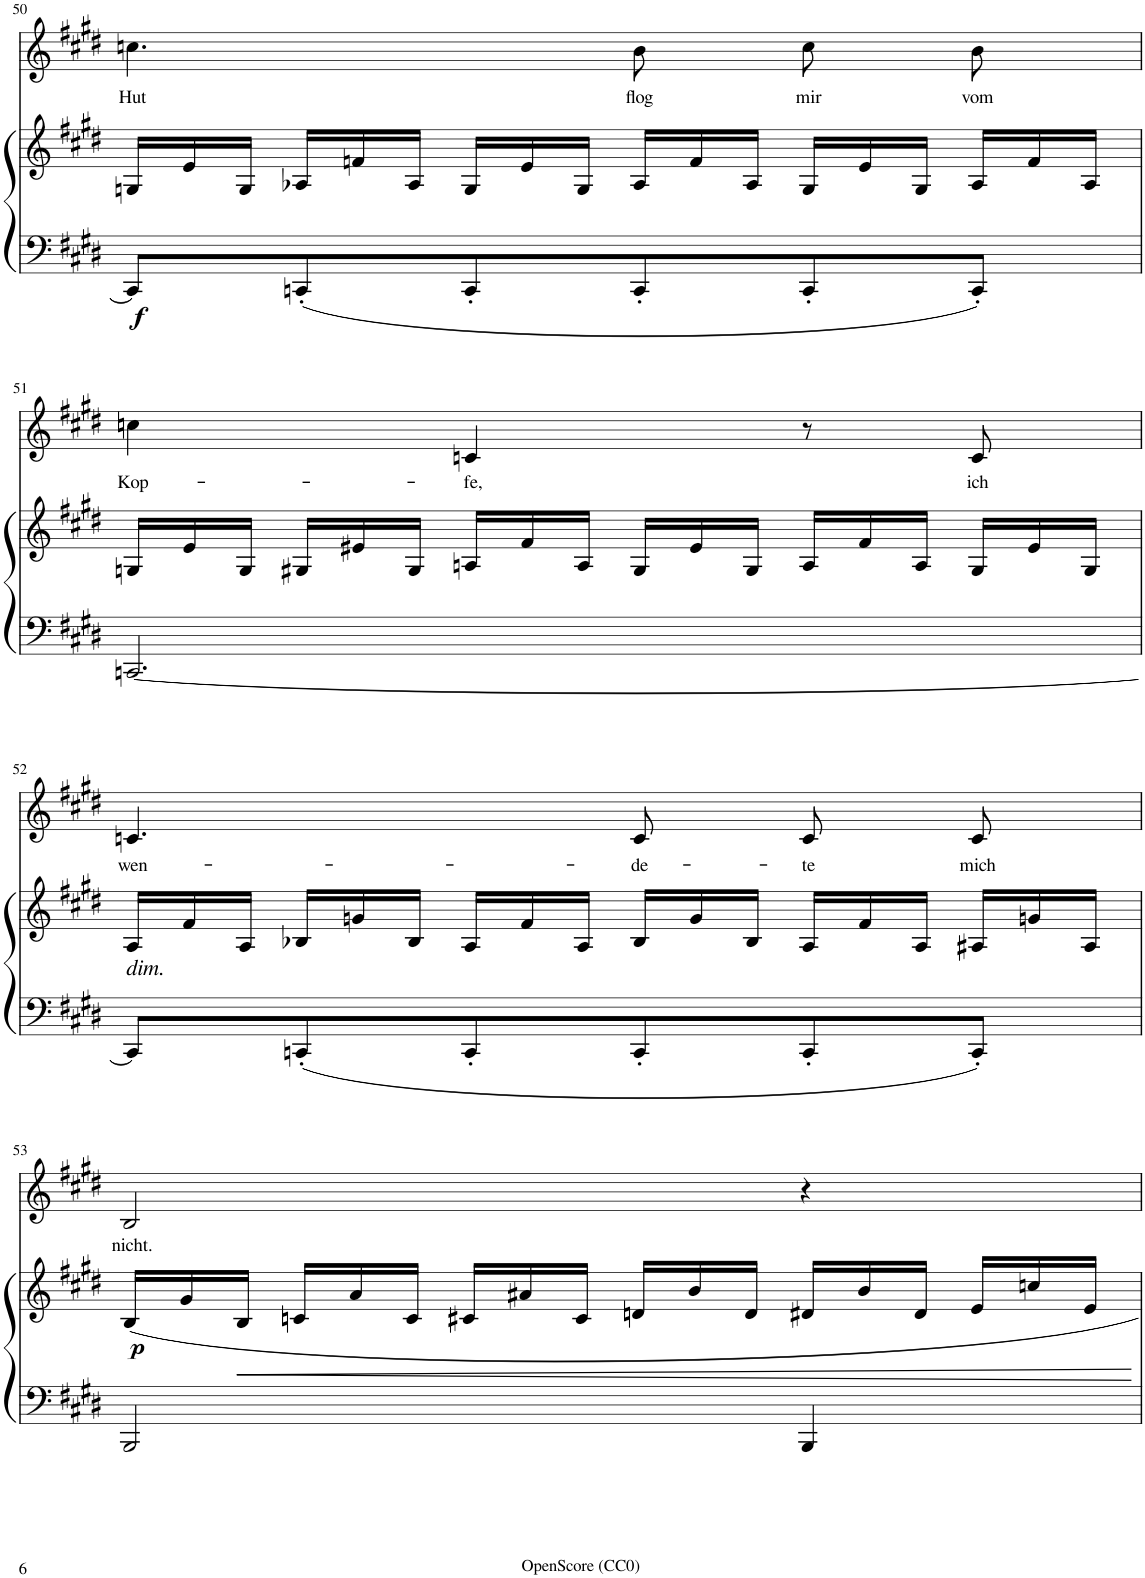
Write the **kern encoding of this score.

**kern	**kern	**dynam	**kern	**text
*part2	*part2	*part2	*part1	*part1
*staff3	*staff2	*staff2/3	*staff1	*staff1
*I"Pianoforte	*	*	*I"Singstimme Voice	*
*I'Pno	*	*	*	*
!!LO:PB:g=z
*clefF4	*clefG2	*	*clefG2	*
*k[f#c#g#d#]	*k[f#c#g#d#]	*	*k[f#c#g#d#]	*
*M3/4	*M3/4	*	*M3/4	*
*	*Xtuplet	*	*	*
=50	=50	=50	=50	=50
!	!	!LO:DY:b=2	!	!LO:LY:b
8CC/L]	24Gn/LL	f	4.ccn\	Hut
.	24e/	.	.	.
.	24G/JJ	.	.	.
8CCn'/	24A-X/LL	.	.	.
.	24fn/	.	.	.
.	24A-/JJ	.	.	.
8CC'/	24G/LL	.	.	.
.	24e/	.	.	.
.	24G/JJ	.	.	.
!	!	!	!	!LO:LY:b
8CC'/	24A-/LL	.	8b\	flog
.	24f/	.	.	.
.	24A-/JJ	.	.	.
!	!	!	!	!LO:LY:b
8CC'/	24G/LL	.	8cc\L	mir
.	24e/	.	.	.
.	24G/JJ	.	.	.
!	!	!	!	!LO:LY:b
8CC'/J	24A-/LL	.	8b\J	vom
.	24f/	.	.	.
.	24A-/JJ	.	.	.
!!LO:LB:g=z
=51	=51	=51	=51	=51
!	!	!	!	!LO:LY:b
[2.CCn/	24Gn/LL	.	4ccn\	Kop-
.	24e/	.	.	.
.	24G/JJ	.	.	.
.	24G#X/LL	.	.	.
.	24e#X/	.	.	.
.	24G#/JJ	.	.	.
!	!	!	!	!LO:LY:b
.	24An/LL	.	4cn/	-fe,
.	24f#/	.	.	.
.	24A/JJ	.	.	.
.	24G#/LL	.	.	.
.	24e#/	.	.	.
.	24G#/JJ	.	.	.
.	24A/LL	.	8r	.
.	24f#/	.	.	.
.	24A/JJ	.	.	.
!	!	!	!	!LO:LY:b
.	24G#/LL	.	8c/	ich
.	24e#/	.	.	.
.	24G#/JJ	.	.	.
!!LO:LB:g=z
=52	=52	=52	=52	=52
!	!LO:TX:b:i:t=dim.	!	!	!
!	!	!	!	!LO:LY:b
8CC/L]	24A/LL	.	4.cn/	wen-
.	24f#/	.	.	.
.	24A/JJ	.	.	.
8CCn'/	24B-X/LL	.	.	.
.	24gn/	.	.	.
.	24B-/JJ	.	.	.
8CC'/	24A/LL	.	.	.
.	24f#/	.	.	.
.	24A/JJ	.	.	.
!	!	!	!	!LO:LY:b
8CC'/	24B-/LL	.	8c/	-de-
.	24g/	.	.	.
.	24B-/JJ	.	.	.
!	!	!	!	!LO:LY:b
8CC'/	24A/LL	.	8c/L	-te
.	24f#/	.	.	.
.	24A/JJ	.	.	.
!	!	!	!	!LO:LY:b
8CC'/J	24A#X/LL	.	8c/J	mich
.	24gn/	.	.	.
.	24A#/JJ	.	.	.
!!LO:LB:g=z
=53	=53	=53	=53	=53
!	!	!LO:DY:b	!	!LO:LY:b
2BBB/	24B/LL	p	2B/	nicht.
.	24g#/	.	.	.
!	!	!LO:HP:b	!	!
.	24B/JJ	<	.	.
.	24cn/LL	.	.	.
.	24a/	.	.	.
.	24c/JJ	.	.	.
.	24c#X/LL	.	.	.
.	24a#X/	.	.	.
.	24c#/JJ	.	.	.
.	24dn/LL	.	.	.
.	24b/	.	.	.
.	24d/JJ	.	.	.
4BBB/	24d#X/LL	.	4r	.
.	24b/	.	.	.
.	24d#/JJ	.	.	.
.	24e/LL	.	.	.
.	24ccn/	.	.	.
.	24e/JJ	.	.	.
.	.	[	.	.
=	=	=	=	=
*-	*-	*-	*-	*-
